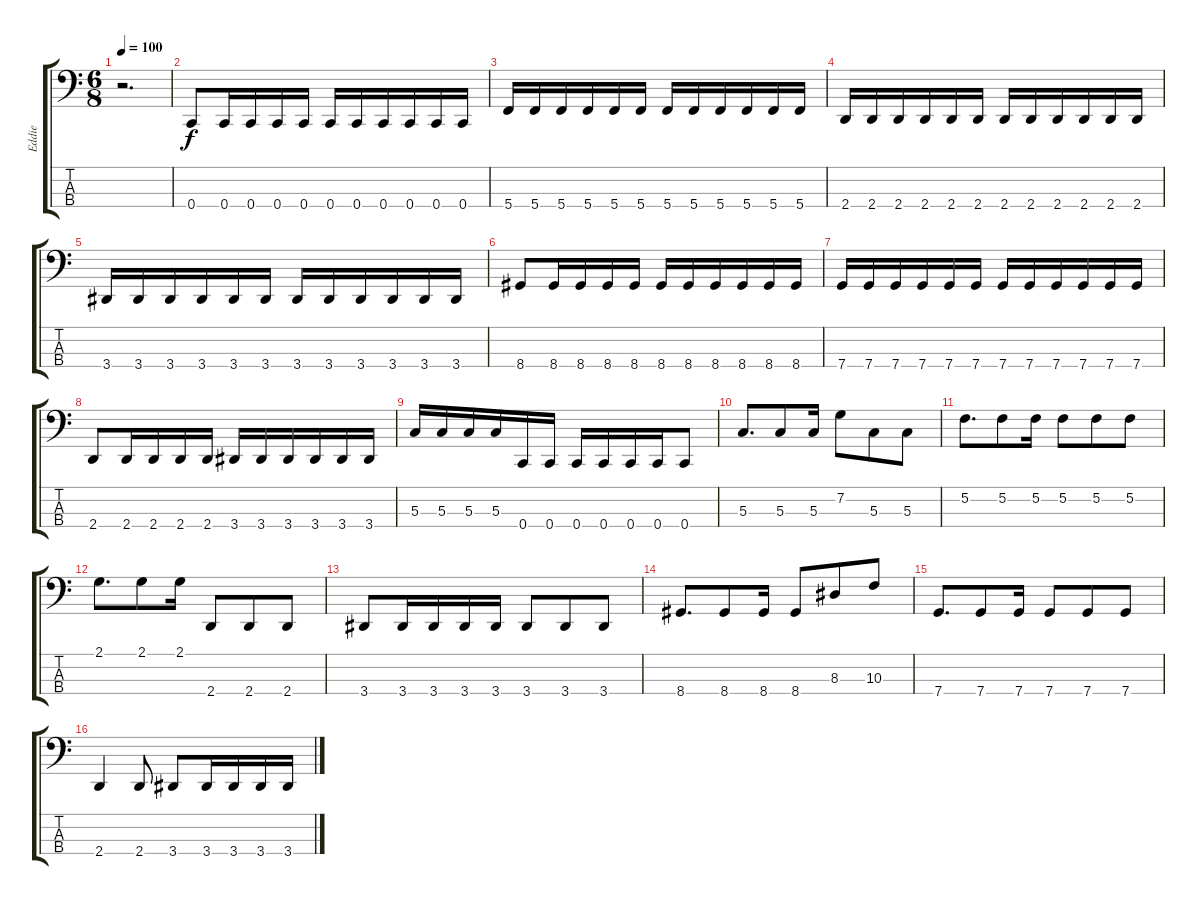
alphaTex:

\track ("Eddie" "Eddie") {instrument electricbasspick}
\staff {score tabs}
\tuning (F2 C2 G1 C1) {hide}
\ts (6 8)
\tempo 100
\clef f4
\ks c
r.2{d dy f} |
0.4.8 0.4.16 0.4.16 0.4.16 0.4.16 0.4.16 0.4.16 0.4.16 0.4.16 0.4.16 0.4.16 |
5.4.16 5.4.16 5.4.16 5.4.16 5.4.16 5.4.16 5.4.16 5.4.16 5.4.16 5.4.16 5.4.16 5.4.16 |
2.4.16 2.4.16 2.4.16 2.4.16 2.4.16 2.4.16 2.4.16 2.4.16 2.4.16 2.4.16 2.4.16 2.4.16 |
3.4.16 3.4.16 3.4.16 3.4.16 3.4.16 3.4.16 3.4.16 3.4.16 3.4.16 3.4.16 3.4.16 3.4.16 |
8.4.8 8.4.16 8.4.16 8.4.16 8.4.16 8.4.16 8.4.16 8.4.16 8.4.16 8.4.16 8.4.16 |
7.4.16 7.4.16 7.4.16 7.4.16 7.4.16 7.4.16 7.4.16 7.4.16 7.4.16 7.4.16 7.4.16 7.4.16 |
2.4.8 2.4.16 2.4.16 2.4.16 2.4.16 3.4.16 3.4.16 3.4.16 3.4.16 3.4.16 3.4.16 |
5.3.16 5.3.16 5.3.16 5.3.16 0.4.16 0.4.16 0.4.16 0.4.16 0.4.16 0.4.16 0.4.8 |
5.3.8{d} 5.3.8 5.3.16 7.2.8 5.3.8 5.3.8 |
5.2.8{d} 5.2.8 5.2.16 5.2.8 5.2.8 5.2.8 |
2.1.8{d} 2.1.8 2.1.16 2.4.8 2.4.8 2.4.8 |
3.4.8 3.4.16 3.4.16 3.4.16 3.4.16 3.4.8 3.4.8 3.4.8 |
8.4.8{d} 8.4.8 8.4.16 8.4.8 8.3.8 10.3.8 |
7.4.8{d} 7.4.8 7.4.16 7.4.8 7.4.8 7.4.8 |
2.4.4 2.4.8 3.4.8 3.4.16 3.4.16 3.4.16 3.4.16
